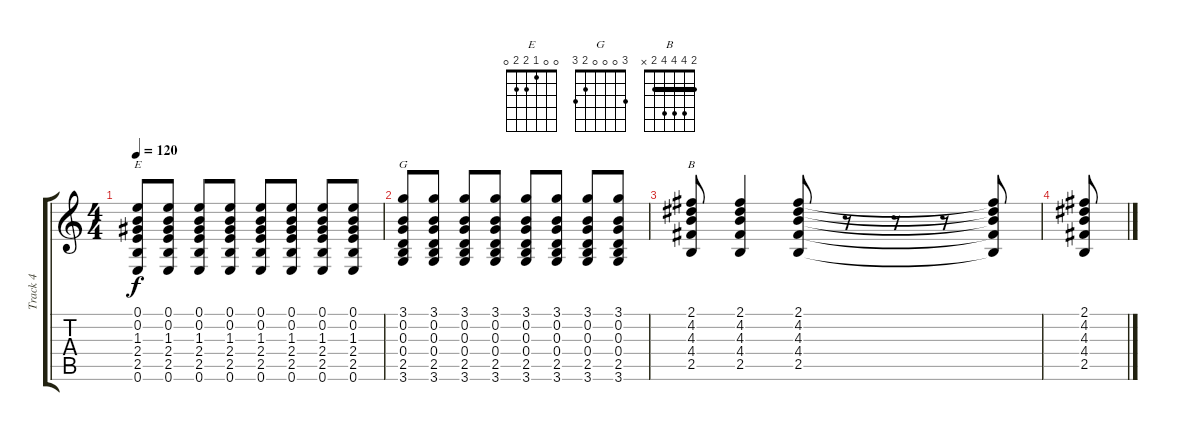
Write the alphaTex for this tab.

\track ("Track 4" "Track 4") {instrument distortionguitar}
\staff {score tabs}
\tuning (E4 B3 G3 D3 A2 E2) {hide}
\chord ("E" 0 0 1 2 2 0)
\chord ("G" 3 0 0 0 2 3)
\chord ("B" 2 4 4 4 2 x) {barre 2}
\ts (4 4)
\tempo 120
\clef g2
\ks c
(0.1 0.2 1.3 2.4 2.5 0.6).8{ch "E" dy f} (0.1 0.2 1.3 2.4 2.5 0.6).8 (0.1 0.2 1.3 2.4 2.5 0.6).8 (0.1 0.2 1.3 2.4 2.5 0.6).8 (0.1 0.2 1.3 2.4 2.5 0.6).8 (0.1 0.2 1.3 2.4 2.5 0.6).8 (0.1 0.2 1.3 2.4 2.5 0.6).8 (0.1 0.2 1.3 2.4 2.5 0.6).8 |
(3.1 0.2 0.3 0.4 2.5 3.6).8{ch "G"} (3.1 0.2 0.3 0.4 2.5 3.6).8 (3.1 0.2 0.3 0.4 2.5 3.6).8 (3.1 0.2 0.3 0.4 2.5 3.6).8 (3.1 0.2 0.3 0.4 2.5 3.6).8 (3.1 0.2 0.3 0.4 2.5 3.6).8 (3.1 0.2 0.3 0.4 2.5 3.6).8 (3.1 0.2 0.3 0.4 2.5 3.6).8 |
(2.1 4.2 4.3 4.4 2.5).8{ch "B"} (2.1 4.2 4.3 4.4 2.5).4 (2.1 4.2 4.3 4.4 2.5).8 r.8 r.8 r.8 (2.1{t} 4.2{t} 4.3{t} 4.4{t} 2.5{t}).8 |
(2.1 4.2 4.3 4.4 2.5).8
